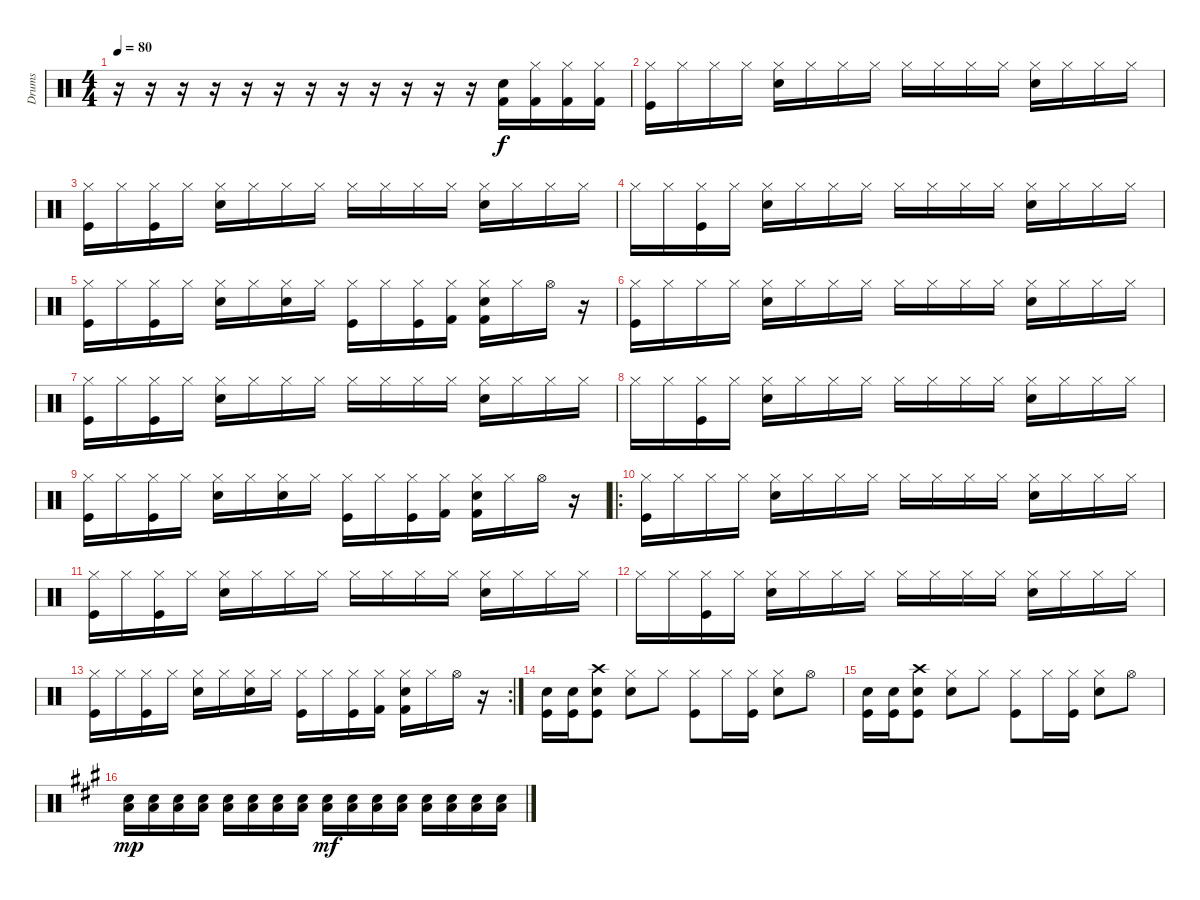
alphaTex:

\track ("Drums" "Drums") {instrument percussion}
\staff {score}
\articulation defaults
\ts (4 4)
\tempo 80
\clef neutral
\ks c
r.16{dy f} r.16 r.16 r.16 r.16 r.16 r.16 r.16 r.16 r.16 r.16 r.16 ("Snare (hit) 2" "Kick (hit) 2").16 ("Hi-Hat (closed)" "Kick (hit) 2").16 ("Hi-Hat (closed)" "Kick (hit) 2").16 ("Hi-Hat (closed)" "Kick (hit) 2").16 |
("Hi-Hat (closed)" "Kick (hit)").16 "Hi-Hat (closed)".16 "Hi-Hat (closed)".16 "Hi-Hat (closed)".16 ("Hi-Hat (closed)" "Snare (hit) 2").16 "Hi-Hat (closed)".16 "Hi-Hat (closed)".16 "Hi-Hat (closed)".16 "Hi-Hat (closed)".16 "Hi-Hat (closed)".16 "Hi-Hat (closed)".16 "Hi-Hat (closed)".16 ("Hi-Hat (closed)" "Snare (hit) 2").16 "Hi-Hat (closed)".16 "Hi-Hat (closed)".16 "Hi-Hat (closed)".16 |
("Hi-Hat (closed)" "Kick (hit)").16 "Hi-Hat (closed)".16 ("Hi-Hat (closed)" "Kick (hit)").16 "Hi-Hat (closed)".16 ("Hi-Hat (closed)" "Snare (hit) 2").16 "Hi-Hat (closed)".16 "Hi-Hat (closed)".16 "Hi-Hat (closed)".16 "Hi-Hat (closed)".16 "Hi-Hat (closed)".16 "Hi-Hat (closed)".16 "Hi-Hat (closed)".16 ("Hi-Hat (closed)" "Snare (hit) 2").16 "Hi-Hat (closed)".16 "Hi-Hat (closed)".16 "Hi-Hat (closed)".16 |
"Hi-Hat (closed)".16 "Hi-Hat (closed)".16 ("Hi-Hat (closed)" "Kick (hit)").16 "Hi-Hat (closed)".16 ("Hi-Hat (closed)" "Snare (hit) 2").16 "Hi-Hat (closed)".16 "Hi-Hat (closed)".16 "Hi-Hat (closed)".16 "Hi-Hat (closed)".16 "Hi-Hat (closed)".16 "Hi-Hat (closed)".16 "Hi-Hat (closed)".16 ("Hi-Hat (closed)" "Snare (hit) 2").16 "Hi-Hat (closed)".16 "Hi-Hat (closed)".16 "Hi-Hat (closed)".16 |
("Hi-Hat (closed)" "Kick (hit)").16 "Hi-Hat (closed)".16 ("Hi-Hat (closed)" "Kick (hit)").16 "Hi-Hat (closed)".16 ("Hi-Hat (closed)" "Snare (hit) 2").16 "Hi-Hat (closed)".16 ("Hi-Hat (closed)" "Snare (hit) 2").16 "Hi-Hat (closed)".16 ("Hi-Hat (closed)" "Kick (hit)").16 "Hi-Hat (closed)".16 ("Hi-Hat (closed)" "Kick (hit)").16 ("Hi-Hat (closed)" "Kick (hit) 2").16 ("Hi-Hat (closed)" "Snare (hit) 2" "Kick (hit) 2").16 "Hi-Hat (closed)".16 "Hi-Hat (open)".16 r.16 |
("Hi-Hat (closed)" "Kick (hit)").16 "Hi-Hat (closed)".16 "Hi-Hat (closed)".16 "Hi-Hat (closed)".16 ("Hi-Hat (closed)" "Snare (hit) 2").16 "Hi-Hat (closed)".16 "Hi-Hat (closed)".16 "Hi-Hat (closed)".16 "Hi-Hat (closed)".16 "Hi-Hat (closed)".16 "Hi-Hat (closed)".16 "Hi-Hat (closed)".16 ("Hi-Hat (closed)" "Snare (hit) 2").16 "Hi-Hat (closed)".16 "Hi-Hat (closed)".16 "Hi-Hat (closed)".16 |
("Hi-Hat (closed)" "Kick (hit)").16 "Hi-Hat (closed)".16 ("Hi-Hat (closed)" "Kick (hit)").16 "Hi-Hat (closed)".16 ("Hi-Hat (closed)" "Snare (hit) 2").16 "Hi-Hat (closed)".16 "Hi-Hat (closed)".16 "Hi-Hat (closed)".16 "Hi-Hat (closed)".16 "Hi-Hat (closed)".16 "Hi-Hat (closed)".16 "Hi-Hat (closed)".16 ("Hi-Hat (closed)" "Snare (hit) 2").16 "Hi-Hat (closed)".16 "Hi-Hat (closed)".16 "Hi-Hat (closed)".16 |
"Hi-Hat (closed)".16 "Hi-Hat (closed)".16 ("Hi-Hat (closed)" "Kick (hit)").16 "Hi-Hat (closed)".16 ("Hi-Hat (closed)" "Snare (hit) 2").16 "Hi-Hat (closed)".16 "Hi-Hat (closed)".16 "Hi-Hat (closed)".16 "Hi-Hat (closed)".16 "Hi-Hat (closed)".16 "Hi-Hat (closed)".16 "Hi-Hat (closed)".16 ("Hi-Hat (closed)" "Snare (hit) 2").16 "Hi-Hat (closed)".16 "Hi-Hat (closed)".16 "Hi-Hat (closed)".16 |
("Hi-Hat (closed)" "Kick (hit)").16 "Hi-Hat (closed)".16 ("Hi-Hat (closed)" "Kick (hit)").16 "Hi-Hat (closed)".16 ("Hi-Hat (closed)" "Snare (hit) 2").16 "Hi-Hat (closed)".16 ("Hi-Hat (closed)" "Snare (hit) 2").16 "Hi-Hat (closed)".16 ("Hi-Hat (closed)" "Kick (hit)").16 "Hi-Hat (closed)".16 ("Hi-Hat (closed)" "Kick (hit)").16 ("Hi-Hat (closed)" "Kick (hit) 2").16 ("Hi-Hat (closed)" "Snare (hit) 2" "Kick (hit) 2").16 "Hi-Hat (closed)".16 "Hi-Hat (open)".16 r.16 |
\ro
("Hi-Hat (closed)" "Kick (hit)").16 "Hi-Hat (closed)".16 "Hi-Hat (closed)".16 "Hi-Hat (closed)".16 ("Hi-Hat (closed)" "Snare (hit) 2").16 "Hi-Hat (closed)".16 "Hi-Hat (closed)".16 "Hi-Hat (closed)".16 "Hi-Hat (closed)".16 "Hi-Hat (closed)".16 "Hi-Hat (closed)".16 "Hi-Hat (closed)".16 ("Hi-Hat (closed)" "Snare (hit) 2").16 "Hi-Hat (closed)".16 "Hi-Hat (closed)".16 "Hi-Hat (closed)".16 |
("Hi-Hat (closed)" "Kick (hit)").16 "Hi-Hat (closed)".16 ("Hi-Hat (closed)" "Kick (hit)").16 "Hi-Hat (closed)".16 ("Hi-Hat (closed)" "Snare (hit) 2").16 "Hi-Hat (closed)".16 "Hi-Hat (closed)".16 "Hi-Hat (closed)".16 "Hi-Hat (closed)".16 "Hi-Hat (closed)".16 "Hi-Hat (closed)".16 "Hi-Hat (closed)".16 ("Hi-Hat (closed)" "Snare (hit) 2").16 "Hi-Hat (closed)".16 "Hi-Hat (closed)".16 "Hi-Hat (closed)".16 |
"Hi-Hat (closed)".16 "Hi-Hat (closed)".16 ("Hi-Hat (closed)" "Kick (hit)").16 "Hi-Hat (closed)".16 ("Hi-Hat (closed)" "Snare (hit) 2").16 "Hi-Hat (closed)".16 "Hi-Hat (closed)".16 "Hi-Hat (closed)".16 "Hi-Hat (closed)".16 "Hi-Hat (closed)".16 "Hi-Hat (closed)".16 "Hi-Hat (closed)".16 ("Hi-Hat (closed)" "Snare (hit) 2").16 "Hi-Hat (closed)".16 "Hi-Hat (closed)".16 "Hi-Hat (closed)".16 |
\rc 2
("Hi-Hat (closed)" "Kick (hit)").16 "Hi-Hat (closed)".16 ("Hi-Hat (closed)" "Kick (hit)").16 "Hi-Hat (closed)".16 ("Hi-Hat (closed)" "Snare (hit) 2").16 "Hi-Hat (closed)".16 ("Hi-Hat (closed)" "Snare (hit) 2").16 "Hi-Hat (closed)".16 ("Hi-Hat (closed)" "Kick (hit)").16 "Hi-Hat (closed)".16 ("Hi-Hat (closed)" "Kick (hit)").16 ("Hi-Hat (closed)" "Kick (hit) 2").16 ("Hi-Hat (closed)" "Snare (hit) 2" "Kick (hit) 2").16 "Hi-Hat (closed)".16 "Hi-Hat (open)".16 r.16 |
("Kick (hit)" "Snare (hit) 2").16 ("Kick (hit)" "Snare (hit) 2").16 ("Kick (hit)" "Crash high (hit)" "Snare (hit) 2").8 ("Hi-Hat (closed)" "Snare (hit) 2").8 "Hi-Hat (closed)".8 ("Hi-Hat (closed)" "Kick (hit)").8 "Hi-Hat (closed)".16 ("Hi-Hat (closed)" "Kick (hit)").16 ("Snare (hit) 2" "Hi-Hat (closed)").8 "Hi-Hat (open)".8 |
("Kick (hit)" "Snare (hit) 2").16 ("Kick (hit)" "Snare (hit) 2").16 ("Kick (hit)" "Crash high (hit)" "Snare (hit) 2").8 ("Hi-Hat (closed)" "Snare (hit) 2").8 "Hi-Hat (closed)".8 ("Hi-Hat (closed)" "Kick (hit)").8 "Hi-Hat (closed)".16 ("Hi-Hat (closed)" "Kick (hit)").16 ("Snare (hit) 2" "Hi-Hat (closed)").8 "Hi-Hat (open)".8 |
\ks a
("Snare (hit) 2" "Low Floor Tom (hit)").16{dy mp} ("Snare (hit) 2" "Low Floor Tom (hit)").16 ("Snare (hit) 2" "Low Floor Tom (hit)").16 ("Snare (hit) 2" "Low Floor Tom (hit)").16 ("Snare (hit) 2" "Low Floor Tom (hit)").16 ("Snare (hit) 2" "Low Floor Tom (hit)").16 ("Snare (hit) 2" "Low Floor Tom (hit)").16 ("Snare (hit) 2" "Low Floor Tom (hit)").16 ("Snare (hit) 2" "Low Floor Tom (hit)").16{dy mf} ("Snare (hit) 2" "Low Floor Tom (hit)").16 ("Snare (hit) 2" "Low Floor Tom (hit)").16 ("Snare (hit) 2" "Low Floor Tom (hit)").16 ("Snare (hit) 2" "Low Floor Tom (hit)").16 ("Snare (hit) 2" "Low Floor Tom (hit)").16 ("Snare (hit) 2" "Low Floor Tom (hit)").16 ("Snare (hit) 2" "Low Floor Tom (hit)").16
